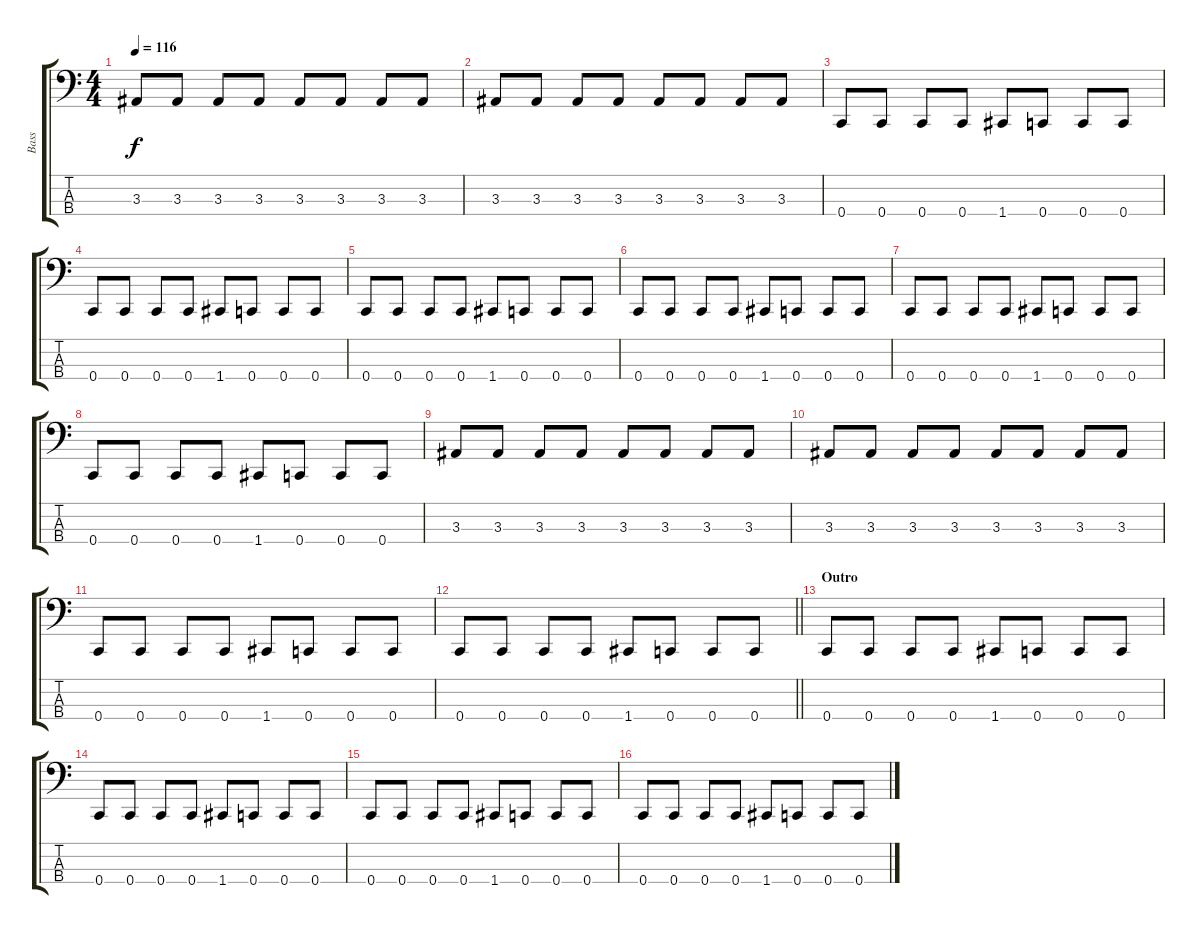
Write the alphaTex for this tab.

\track ("Bass" "Bass") {instrument electricbassfinger}
\staff {score tabs}
\tuning (F2 C2 G1 C1) {hide}
\ts (4 4)
\tempo 116
\clef f4
\ks c
3.3.8{dy f} 3.3.8 3.3.8 3.3.8 3.3.8 3.3.8 3.3.8 3.3.8 |
3.3.8 3.3.8 3.3.8 3.3.8 3.3.8 3.3.8 3.3.8 3.3.8 |
0.4.8 0.4.8 0.4.8 0.4.8 1.4.8 0.4.8 0.4.8 0.4.8 |
0.4.8 0.4.8 0.4.8 0.4.8 1.4.8 0.4.8 0.4.8 0.4.8 |
0.4.8 0.4.8 0.4.8 0.4.8 1.4.8 0.4.8 0.4.8 0.4.8 |
0.4.8 0.4.8 0.4.8 0.4.8 1.4.8 0.4.8 0.4.8 0.4.8 |
0.4.8 0.4.8 0.4.8 0.4.8 1.4.8 0.4.8 0.4.8 0.4.8 |
0.4.8 0.4.8 0.4.8 0.4.8 1.4.8 0.4.8 0.4.8 0.4.8 |
3.3.8 3.3.8 3.3.8 3.3.8 3.3.8 3.3.8 3.3.8 3.3.8 |
3.3.8 3.3.8 3.3.8 3.3.8 3.3.8 3.3.8 3.3.8 3.3.8 |
0.4.8 0.4.8 0.4.8 0.4.8 1.4.8 0.4.8 0.4.8 0.4.8 |
\barLineRight lightlight
0.4.8 0.4.8 0.4.8 0.4.8 1.4.8 0.4.8 0.4.8 0.4.8 |
\section ("" "Outro")
0.4.8 0.4.8 0.4.8 0.4.8 1.4.8 0.4.8 0.4.8 0.4.8 |
0.4.8 0.4.8 0.4.8 0.4.8 1.4.8 0.4.8 0.4.8 0.4.8 |
0.4.8 0.4.8 0.4.8 0.4.8 1.4.8 0.4.8 0.4.8 0.4.8 |
0.4.8 0.4.8 0.4.8 0.4.8 1.4.8 0.4.8 0.4.8 0.4.8
